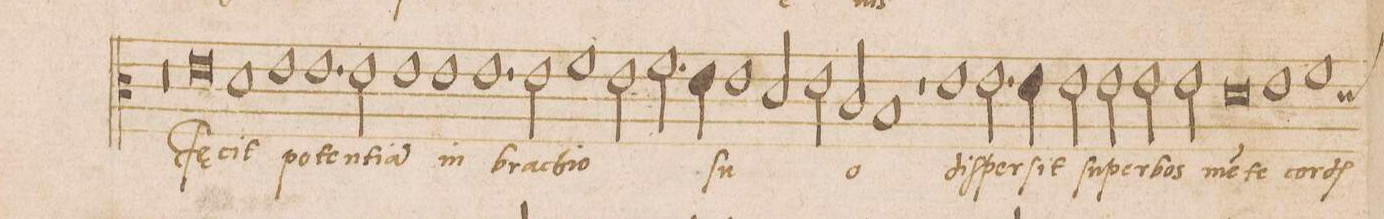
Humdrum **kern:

**kern	**text
*I"ALTVS	*
*clefC3	*
*k[]	*
*met(C|)	*
*M2/1	*
0r	.
=39	=39
0e	Fe-
=40	=40
1d	-cit
1e	po-
=41	=41
1.e	-ten-
2e\	-ti-
=42	=42
1e	-a(m)
1e	in
=43	=43
1.e	bra-
2e\	-chi-
=44	=44
1f	-o
2e\	.
2.f\	.
=45	=45
4e\	.
1e	ſu-
2d/	.
=46	=46
2e\	.
2c/	-o
1B	.
=47	=47
1r	.
1e	diſ-
=48	=48
2.e\	-per-
4e\	-ſit
2e\	ſu-
2e\	-per-
=49	=49
2e\	-bos
2e\	.
0d	me(n)-
=50	=50
1e	-te
=51	=51
*custos:d	*
1f	cor-
*-	*-
